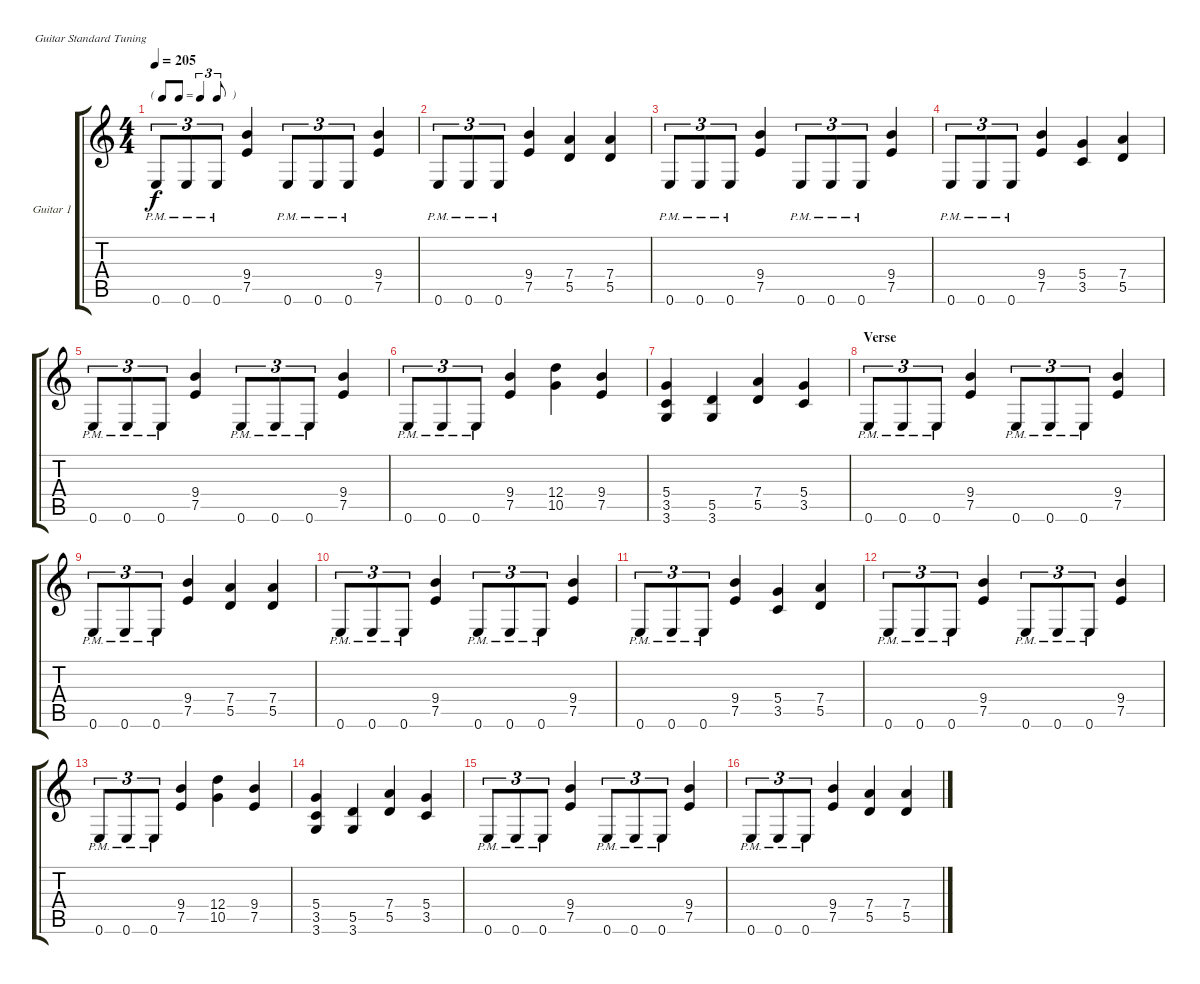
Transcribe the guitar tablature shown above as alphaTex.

\bracketExtendMode groupsimilarinstruments
\firstSystemTrackNameOrientation horizontal
\otherSystemsTrackNameOrientation horizontal
\track ("Guitar 1" "Guitar 1") {instrument overdrivenguitar}
\staff {score tabs}
\tuning (E4 B3 G3 D3 A2 E2)
\ts (4 4)
\tf triplet8th
\tempo 205
\clef g2
\ks c
0.6{pm}.8{tu (3 2) dy f} 0.6{pm}.8{tu (3 2)} 0.6{pm}.8{tu (3 2)} (9.4 7.5).4 0.6{pm}.8{tu (3 2)} 0.6{pm}.8{tu (3 2)} 0.6{pm}.8{tu (3 2)} (9.4 7.5).4 |
0.6{pm}.8{tu (3 2)} 0.6{pm}.8{tu (3 2)} 0.6{pm}.8{tu (3 2)} (9.4 7.5).4 (7.4 5.5).4 (7.4 5.5).4 |
0.6{pm}.8{tu (3 2)} 0.6{pm}.8{tu (3 2)} 0.6{pm}.8{tu (3 2)} (9.4 7.5).4 0.6{pm}.8{tu (3 2)} 0.6{pm}.8{tu (3 2)} 0.6{pm}.8{tu (3 2)} (9.4 7.5).4 |
0.6{pm}.8{tu (3 2)} 0.6{pm}.8{tu (3 2)} 0.6{pm}.8{tu (3 2)} (9.4 7.5).4 (5.4 3.5).4 (7.4 5.5).4 |
0.6{pm}.8{tu (3 2)} 0.6{pm}.8{tu (3 2)} 0.6{pm}.8{tu (3 2)} (9.4 7.5).4 0.6{pm}.8{tu (3 2)} 0.6{pm}.8{tu (3 2)} 0.6{pm}.8{tu (3 2)} (9.4 7.5).4 |
0.6{pm}.8{tu (3 2)} 0.6{pm}.8{tu (3 2)} 0.6{pm}.8{tu (3 2)} (9.4 7.5).4 (12.4 10.5).4 (9.4 7.5).4 |
(5.4 3.5 3.6).4 (5.5 3.6).4 (7.4 5.5).4 (5.4 3.5).4 |
\section ("" "Verse")
0.6{pm}.8{tu (3 2)} 0.6{pm}.8{tu (3 2)} 0.6{pm}.8{tu (3 2)} (9.4 7.5).4 0.6{pm}.8{tu (3 2)} 0.6{pm}.8{tu (3 2)} 0.6{pm}.8{tu (3 2)} (9.4 7.5).4 |
0.6{pm}.8{tu (3 2)} 0.6{pm}.8{tu (3 2)} 0.6{pm}.8{tu (3 2)} (9.4 7.5).4 (7.4 5.5).4 (7.4 5.5).4 |
0.6{pm}.8{tu (3 2)} 0.6{pm}.8{tu (3 2)} 0.6{pm}.8{tu (3 2)} (9.4 7.5).4 0.6{pm}.8{tu (3 2)} 0.6{pm}.8{tu (3 2)} 0.6{pm}.8{tu (3 2)} (9.4 7.5).4 |
0.6{pm}.8{tu (3 2)} 0.6{pm}.8{tu (3 2)} 0.6{pm}.8{tu (3 2)} (9.4 7.5).4 (5.4 3.5).4 (7.4 5.5).4 |
0.6{pm}.8{tu (3 2)} 0.6{pm}.8{tu (3 2)} 0.6{pm}.8{tu (3 2)} (9.4 7.5).4 0.6{pm}.8{tu (3 2)} 0.6{pm}.8{tu (3 2)} 0.6{pm}.8{tu (3 2)} (9.4 7.5).4 |
0.6{pm}.8{tu (3 2)} 0.6{pm}.8{tu (3 2)} 0.6{pm}.8{tu (3 2)} (9.4 7.5).4 (12.4 10.5).4 (9.4 7.5).4 |
(5.4 3.5 3.6).4 (5.5 3.6).4 (7.4 5.5).4 (5.4 3.5).4 |
0.6{pm}.8{tu (3 2)} 0.6{pm}.8{tu (3 2)} 0.6{pm}.8{tu (3 2)} (9.4 7.5).4 0.6{pm}.8{tu (3 2)} 0.6{pm}.8{tu (3 2)} 0.6{pm}.8{tu (3 2)} (9.4 7.5).4 |
0.6{pm}.8{tu (3 2)} 0.6{pm}.8{tu (3 2)} 0.6{pm}.8{tu (3 2)} (9.4 7.5).4 (7.4 5.5).4 (7.4 5.5).4
